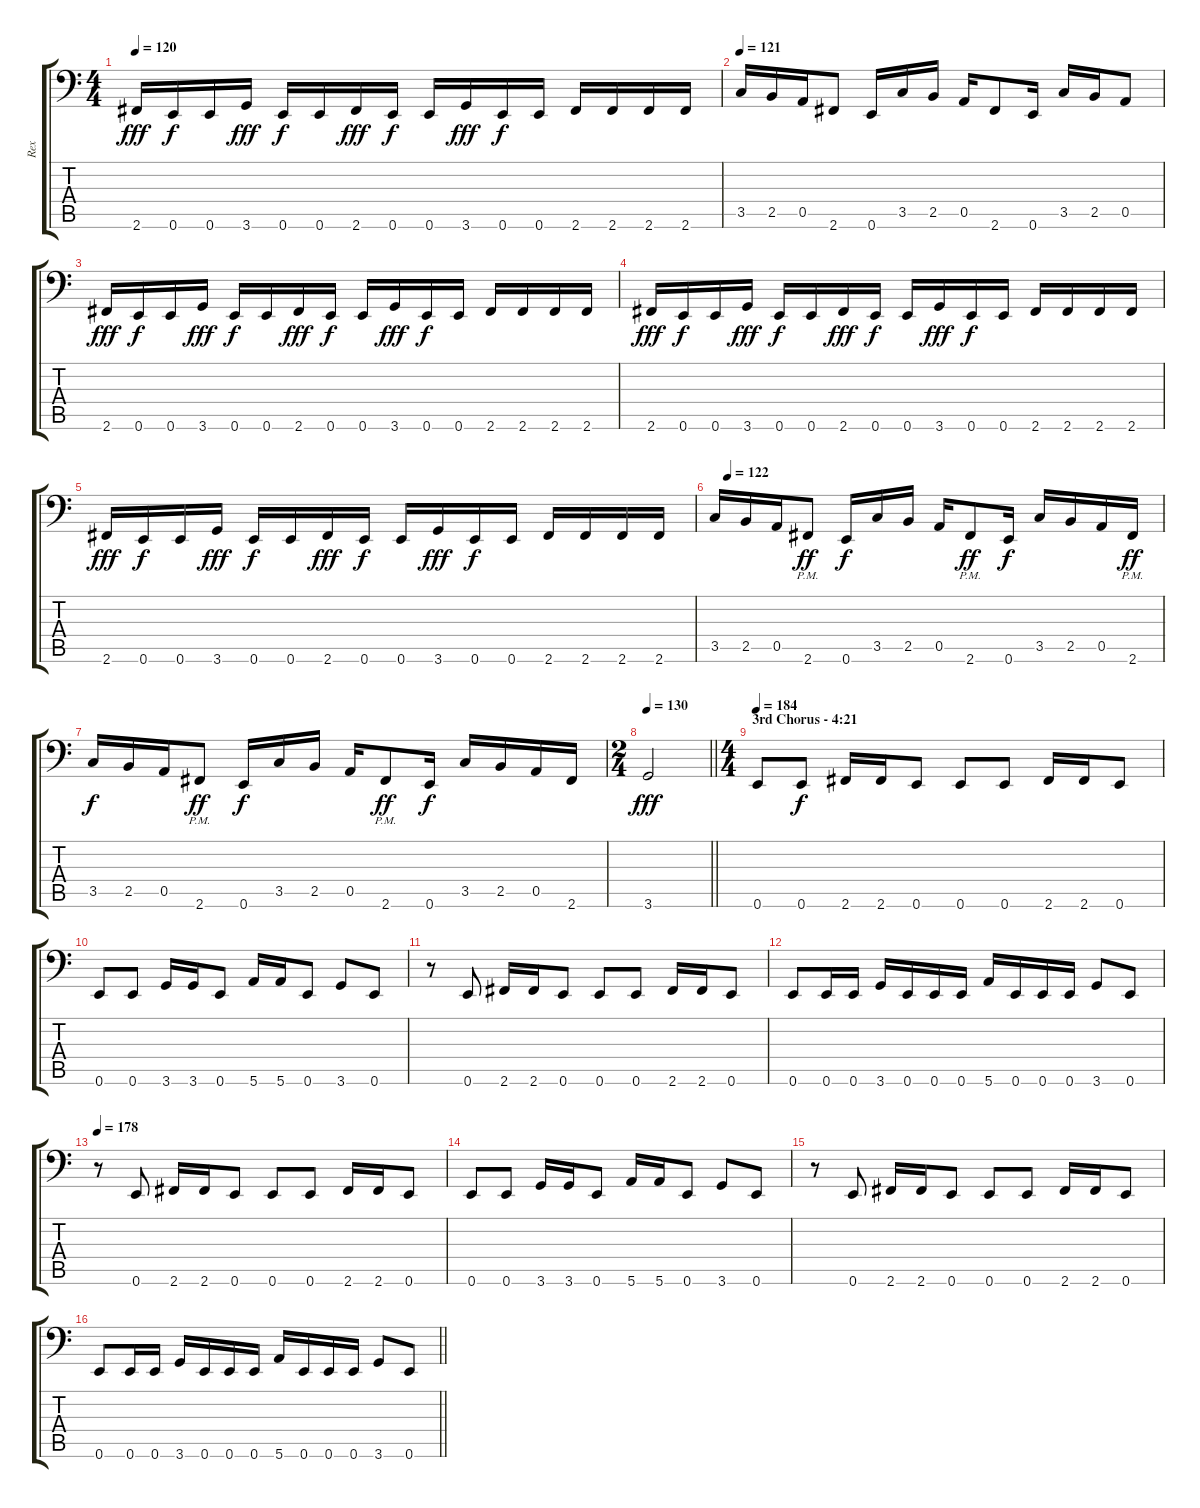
\track ("Rex" "Rex") {instrument electricbasspick}
\staff {score tabs}
\tuning (E3 B2 G2 D2 A1 E1) {hide}
\ts (4 4)
\tempo 120
\clef f4
\ks c
2.6.16{dy fff} 0.6.16{dy f} 0.6.16 3.6.16{dy fff} 0.6.16{dy f} 0.6.16 2.6.16{dy fff} 0.6.16{dy f} 0.6.16 3.6.16{dy fff} 0.6.16{dy f} 0.6.16 2.6.16 2.6.16 2.6.16 2.6.16 |
\tempo 121
3.5.16 2.5.16 0.5.16 2.6.8 0.6.16 3.5.16 2.5.16 0.5.16 2.6.8 0.6.16 3.5.16 2.5.16 0.5.8 |
2.6.16{dy fff} 0.6.16{dy f} 0.6.16 3.6.16{dy fff} 0.6.16{dy f} 0.6.16 2.6.16{dy fff} 0.6.16{dy f} 0.6.16 3.6.16{dy fff} 0.6.16{dy f} 0.6.16 2.6.16 2.6.16 2.6.16 2.6.16 |
2.6.16{dy fff} 0.6.16{dy f} 0.6.16 3.6.16{dy fff} 0.6.16{dy f} 0.6.16 2.6.16{dy fff} 0.6.16{dy f} 0.6.16 3.6.16{dy fff} 0.6.16{dy f} 0.6.16 2.6.16 2.6.16 2.6.16 2.6.16 |
2.6.16{dy fff} 0.6.16{dy f} 0.6.16 3.6.16{dy fff} 0.6.16{dy f} 0.6.16 2.6.16{dy fff} 0.6.16{dy f} 0.6.16 3.6.16{dy fff} 0.6.16{dy f} 0.6.16 2.6.16 2.6.16 2.6.16 2.6.16 |
\tempo (122 0.03125)
3.5.16 2.5.16 0.5.16 2.6{pm}.8{dy ff} 0.6.16{dy f} 3.5.16 2.5.16 0.5.16 2.6{pm}.8{dy ff} 0.6.16{dy f} 3.5.16 2.5.16 0.5.16 2.6{pm}.16{dy ff} |
3.5.16{dy f} 2.5.16 0.5.16 2.6{pm}.8{dy ff} 0.6.16{dy f} 3.5.16 2.5.16 0.5.16 2.6{pm}.8{dy ff} 0.6.16{dy f} 3.5.16 2.5.16 0.5.16 2.6.16 |
\ts (2 4)
\tempo 130
\barLineRight lightlight
3.6.2{dy fff} |
\ts (4 4)
\section ("" "3rd Chorus - 4:21")
\tempo 184
0.6.8 0.6.8{dy f} 2.6.16 2.6.16 0.6.8 0.6.8 0.6.8 2.6.16 2.6.16 0.6.8 |
0.6.8 0.6.8 3.6.16 3.6.16 0.6.8 5.6.16 5.6.16 0.6.8 3.6.8 0.6.8 |
r.8 0.6.8 2.6.16 2.6.16 0.6.8 0.6.8 0.6.8 2.6.16 2.6.16 0.6.8 |
0.6.8 0.6.16 0.6.16 3.6.16 0.6.16 0.6.16 0.6.16 5.6.16 0.6.16 0.6.16 0.6.16 3.6.8 0.6.8 |
\tempo 178
r.8 0.6.8 2.6.16 2.6.16 0.6.8 0.6.8 0.6.8 2.6.16 2.6.16 0.6.8 |
0.6.8 0.6.8 3.6.16 3.6.16 0.6.8 5.6.16 5.6.16 0.6.8 3.6.8 0.6.8 |
r.8 0.6.8 2.6.16 2.6.16 0.6.8 0.6.8 0.6.8 2.6.16 2.6.16 0.6.8 |
\barLineRight lightlight
0.6.8 0.6.16 0.6.16 3.6.16 0.6.16 0.6.16 0.6.16 5.6.16 0.6.16 0.6.16 0.6.16 3.6.8 0.6.8
